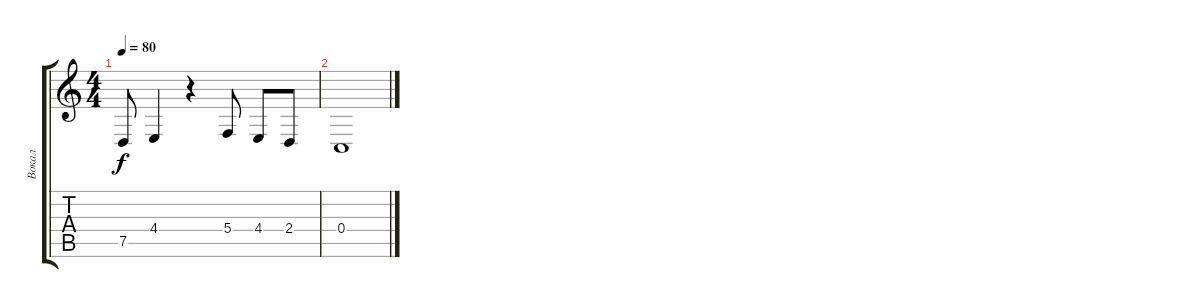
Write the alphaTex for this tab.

\track ("Вокал" "Вокал") {instrument violin}
\staff {score tabs}
\tuning (D4 A3 F3 C3 G2 D2) {hide}
\ts (4 4)
\tempo 80
\clef g2
\ks c
7.5{t}.8{dy f} 4.4.4 r.4 5.4.8 4.4.8 2.4.8 |
0.4.1
